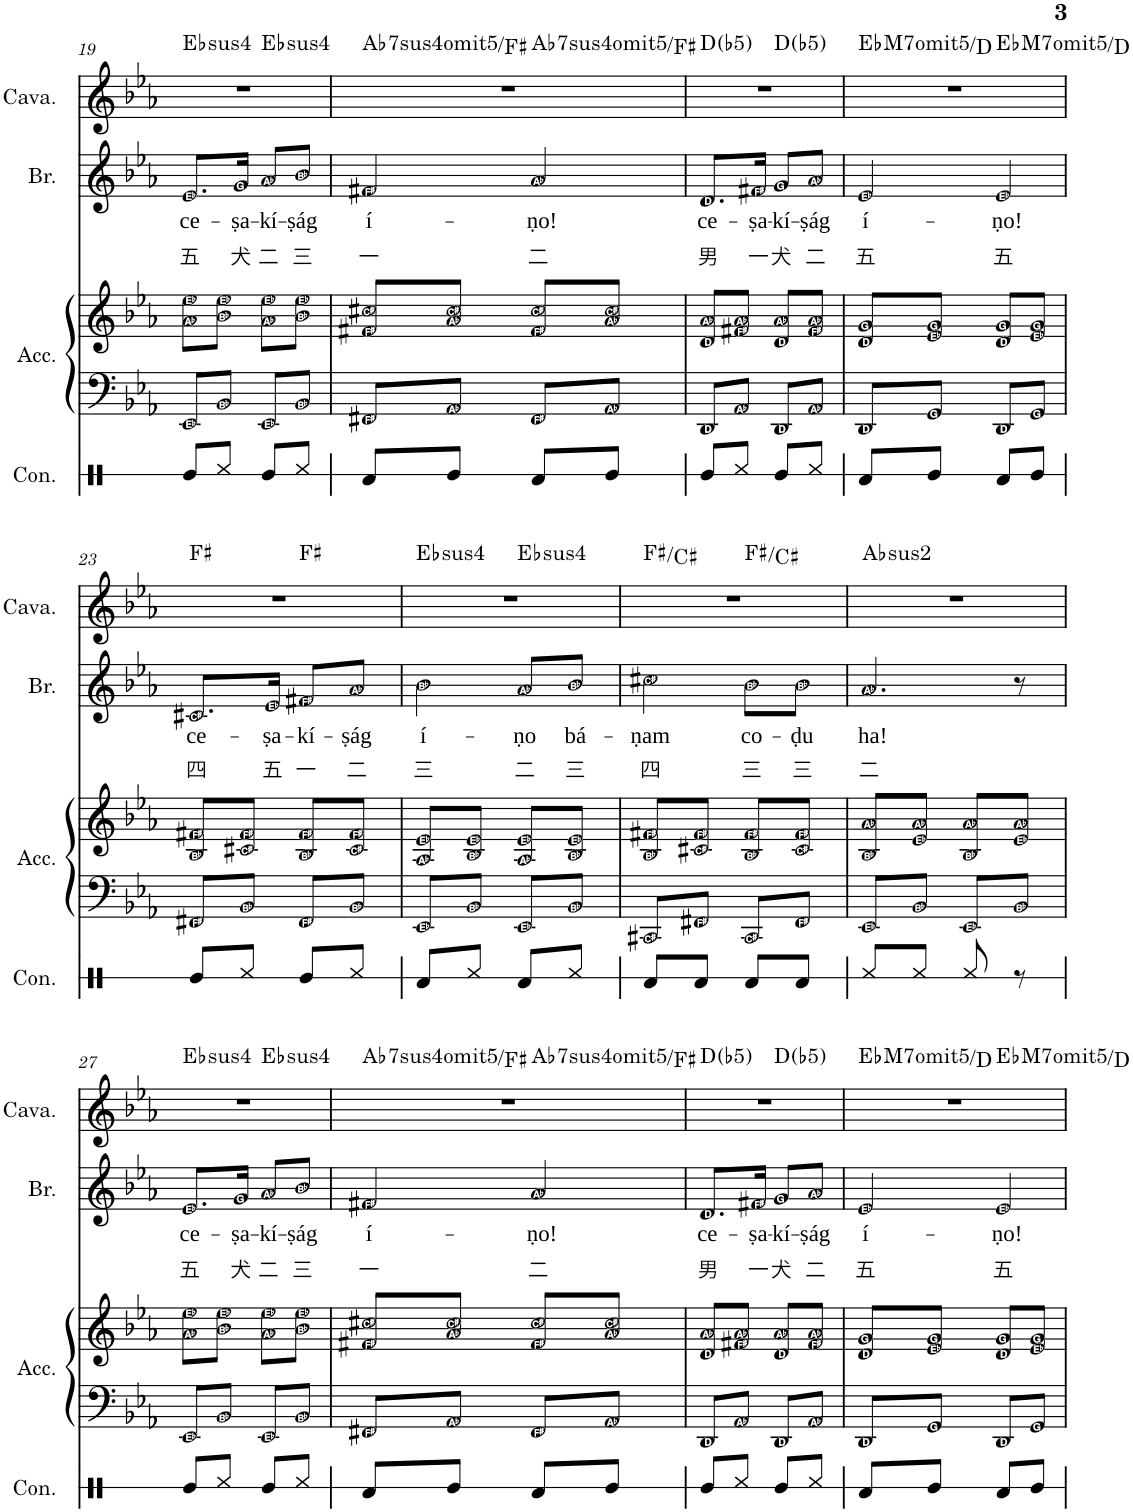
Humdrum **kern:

**kern	**kern	**kern	**kern	**text	**text	**kern	**harte
*part4	*part3	*part3	*part2	*part2	*part2	*part1	*part1
*staff5	*staff4	*staff3	*staff2	*staff2	*staff2	*staff1	*
*I"Congas	*I"Accordion	*	*I"Brač	*	*	*I"Cavaquinho	*
*I'Con.	*I'Acc.	*	*I'Br.	*	*	*I'Cava.	*
!!LO:PB:g=z
*clefX	*clefF4	*clefG2	*clefG2	*	*	*clefG2	*
*k[]	*k[b-e-a-]	*k[b-e-a-]	*k[b-e-a-]	*	*	*k[b-e-a-]	*
*M2/4	*M2/4	*M2/4	*M2/4	*	*	*M2/4	*
=19	=19	=19	=19	=19	=19	=19	=19
!	!	!	!	!LO:LY:b	!LO:LY:b	!	!LO:H:kt=4
*	*	*	*	*	*	*^	*
8Re/L	8EE-/L	8a-\ 8ee-\L	8.e-/L	ce-	五	2r	4ryy	Eb:sus4
8Rf/J	8BB-/J	8b-\ 8ee-\J	.	.	.	.	.	.
!	!	!	!	!LO:LY:b	!LO:LY:b	!	!	!
.	.	.	16g/Jk	-ṣa-	犬	.	.	.
!	!	!	!	!LO:LY:b	!LO:LY:b	!	!	!LO:H:kt=4
8Re/L	8EE-/L	8a-\ 8ee-\L	8a-/L	-kí-	二	.	4ryy	Eb:sus4
!	!	!	!	!LO:LY:b	!LO:LY:b	!	!	!
8Rf/J	8BB-/J	8b-\ 8ee-\J	8b-/J	-ṣág	三	.	.	.
=20	=20	=20	=20	=20	=20	=20	=20	=20
!	!	!	!	!LO:LY:b	!LO:LY:b	!	!	!LO:H:kt=74
8Rd/L	8FF#X/L	8f#X/ 8cc#X/L	4f#X/	í-	一	2r	4ryy	Ab:sus4(*5,7)/#6
8Re/J	8AA-/J	8a-/ 8cc#/J	.	.	.	.	.	.
!	!	!	!	!LO:LY:b	!LO:LY:b	!	!	!LO:H:kt=74
8Rd/L	8FF#/L	8f#/ 8cc#/L	4a-/	-ṇo!	二	.	4ryy	Ab:sus4(*5,7)/#6
8Re/J	8AA-/J	8a-/ 8cc#/J	.	.	.	.	.	.
=21	=21	=21	=21	=21	=21	=21	=21	=21
!	!	!	!	!LO:LY:b	!LO:LY:b	!	!	!
8Re/L	8DD/L	8d/ 8a-/L	8.d/L	ce-	男	2r	4ryy	D:(3,b5)
8Rf/J	8AA-/J	8f#X/ 8a-/J	.	.	.	.	.	.
!	!	!	!	!LO:LY:b	!LO:LY:b	!	!	!
.	.	.	16f#X/Jk	-ṣa-	一	.	.	.
!	!	!	!	!LO:LY:b	!LO:LY:b	!	!	!
8Re/L	8DD/L	8d/ 8a-/L	8g/L	-kí-	犬	.	4ryy	D:(3,b5)
!	!	!	!	!LO:LY:b	!LO:LY:b	!	!	!
8Rf/J	8AA-/J	8f#/ 8a-/J	8a-/J	-ṣág	二	.	.	.
=22	=22	=22	=22	=22	=22	=22	=22	=22
!	!	!	!	!LO:LY:b	!LO:LY:b	!	!	!LO:H:kt=M7
8Rd/L	8DD/L	8d/ 8g/L	4e-/	í-	五	2r	4ryy	Eb:maj7(*5)/7
8Re/J	8GG/J	8e-/ 8g/J	.	.	.	.	.	.
!	!	!	!	!LO:LY:b	!LO:LY:b	!	!	!LO:H:kt=M7
8Rd/L	8DD/L	8d/ 8g/L	4e-/	-ṇo!	五	.	4ryy	Eb:maj7(*5)/7
8Re/J	8GG/J	8e-/ 8g/J	.	.	.	.	.	.
!!LO:LB:g=z	!!
=23	=23	=23	=23	=23	=23	=23	=23	=23
!	!	!	!	!LO:LY:b	!LO:LY:b	!	!	!
8Re/L	8FF#X/L	8B-/ 8f#X/L	8.c#X/L	ce-	四	2r	4ryy	F#:maj
8Rf/J	8BB-/J	8c#X/ 8f#/J	.	.	.	.	.	.
!	!	!	!	!LO:LY:b	!LO:LY:b	!	!	!
.	.	.	16e-/Jk	-ṣa-	五	.	.	.
!	!	!	!	!LO:LY:b	!LO:LY:b	!	!	!
8Re/L	8FF#/L	8B-/ 8f#/L	8f#X/L	-kí-	一	.	4ryy	F#:maj
!	!	!	!	!LO:LY:b	!LO:LY:b	!	!	!
8Rf/J	8BB-/J	8c#/ 8f#/J	8a-/J	-ṣág	二	.	.	.
=24	=24	=24	=24	=24	=24	=24	=24	=24
!	!	!	!	!LO:LY:b	!LO:LY:b	!	!	!LO:H:kt=4
8Rd/L	8EE-/L	8A-/ 8e-/L	4b-\	í-	三	2r	4ryy	Eb:sus4
8Rf/J	8BB-/J	8B-/ 8e-/J	.	.	.	.	.	.
!	!	!	!	!LO:LY:b	!LO:LY:b	!	!	!LO:H:kt=4
8Rd/L	8EE-/L	8A-/ 8e-/L	8a-/L	-ṇo	二	.	4ryy	Eb:sus4
!	!	!	!	!LO:LY:b	!LO:LY:b	!	!	!
8Rf/J	8BB-/J	8B-/ 8e-/J	8b-/J	bá-	三	.	.	.
=25	=25	=25	=25	=25	=25	=25	=25	=25
!	!	!	!	!LO:LY:b	!LO:LY:b	!	!	!
8Rd/L	8CC#X/L	8B-/ 8f#X/L	4cc#X\	-ṇam	四	2r	4ryy	F#:maj/5
8Rd/J	8FF#X/J	8c#X/ 8f#/J	.	.	.	.	.	.
!	!	!	!	!LO:LY:b	!LO:LY:b	!	!	!
8Rd/L	8CC#/L	8B-/ 8f#/L	8b-\L	co-	三	.	4ryy	F#:maj/5
!	!	!	!	!LO:LY:b	!LO:LY:b	!	!	!
8Rd/J	8FF#/J	8c#/ 8f#/J	8b-\J	-ḍu	三	.	.	.
=26	=26	=26	=26	=26	=26	=26	=26	=26
!	!	!	!	!LO:LY:b	!LO:LY:b	!	!	!LO:H:kt=2
*	*	*	*	*	*	*v	*v	*
8Rf/L	8EE-/L	8B-/ 8a-/L	4.a-/	ha!	二	2r	Ab:(1,2,5)
8Rf/J	8BB-/J	8e-/ 8a-/J	.	.	.	.	.
8Rf/	8EE-/L	8B-/ 8a-/L	.	.	.	.	.
8r	8BB-/J	8e-/ 8a-/J	8r	.	.	.	.
!!LO:LB:g=z
=27	=27	=27	=27	=27	=27	=27	=27
!	!	!	!	!LO:LY:b	!LO:LY:b	!	!LO:H:kt=4
*	*	*	*	*	*	*^	*
8Re/L	8EE-/L	8a-\ 8ee-\L	8.e-/L	ce-	五	2r	4ryy	Eb:sus4
8Rf/J	8BB-/J	8b-\ 8ee-\J	.	.	.	.	.	.
!	!	!	!	!LO:LY:b	!LO:LY:b	!	!	!
.	.	.	16g/Jk	-ṣa-	犬	.	.	.
!	!	!	!	!LO:LY:b	!LO:LY:b	!	!	!LO:H:kt=4
8Re/L	8EE-/L	8a-\ 8ee-\L	8a-/L	-kí-	二	.	4ryy	Eb:sus4
!	!	!	!	!LO:LY:b	!LO:LY:b	!	!	!
8Rf/J	8BB-/J	8b-\ 8ee-\J	8b-/J	-ṣág	三	.	.	.
=28	=28	=28	=28	=28	=28	=28	=28	=28
!	!	!	!	!LO:LY:b	!LO:LY:b	!	!	!LO:H:kt=74
8Rd/L	8FF#X/L	8f#X/ 8cc#X/L	4f#X/	í-	一	2r	4ryy	Ab:sus4(*5,7)/#6
8Re/J	8AA-/J	8a-/ 8cc#/J	.	.	.	.	.	.
!	!	!	!	!LO:LY:b	!LO:LY:b	!	!	!LO:H:kt=74
8Rd/L	8FF#/L	8f#/ 8cc#/L	4a-/	-ṇo!	二	.	4ryy	Ab:sus4(*5,7)/#6
8Re/J	8AA-/J	8a-/ 8cc#/J	.	.	.	.	.	.
=29	=29	=29	=29	=29	=29	=29	=29	=29
!	!	!	!	!LO:LY:b	!LO:LY:b	!	!	!
8Re/L	8DD/L	8d/ 8a-/L	8.d/L	ce-	男	2r	4ryy	D:(3,b5)
8Rf/J	8AA-/J	8f#X/ 8a-/J	.	.	.	.	.	.
!	!	!	!	!LO:LY:b	!LO:LY:b	!	!	!
.	.	.	16f#X/Jk	-ṣa-	一	.	.	.
!	!	!	!	!LO:LY:b	!LO:LY:b	!	!	!
8Re/L	8DD/L	8d/ 8a-/L	8g/L	-kí-	犬	.	4ryy	D:(3,b5)
!	!	!	!	!LO:LY:b	!LO:LY:b	!	!	!
8Rf/J	8AA-/J	8f#/ 8a-/J	8a-/J	-ṣág	二	.	.	.
=30	=30	=30	=30	=30	=30	=30	=30	=30
!	!	!	!	!LO:LY:b	!LO:LY:b	!	!	!LO:H:kt=M7
8Rd/L	8DD/L	8d/ 8g/L	4e-/	í-	五	2r	4ryy	Eb:maj7(*5)/7
8Re/J	8GG/J	8e-/ 8g/J	.	.	.	.	.	.
!	!	!	!	!LO:LY:b	!LO:LY:b	!	!	!LO:H:kt=M7
8Rd/L	8DD/L	8d/ 8g/L	4e-/	-ṇo!	五	.	4ryy	Eb:maj7(*5)/7
8Re/J	8GG/J	8e-/ 8g/J	.	.	.	.	.	.
*	*	*	*	*	*	*v	*v	*
=	=	=	=	=	=	=	=
*-	*-	*-	*-	*-	*-	*-	*-
